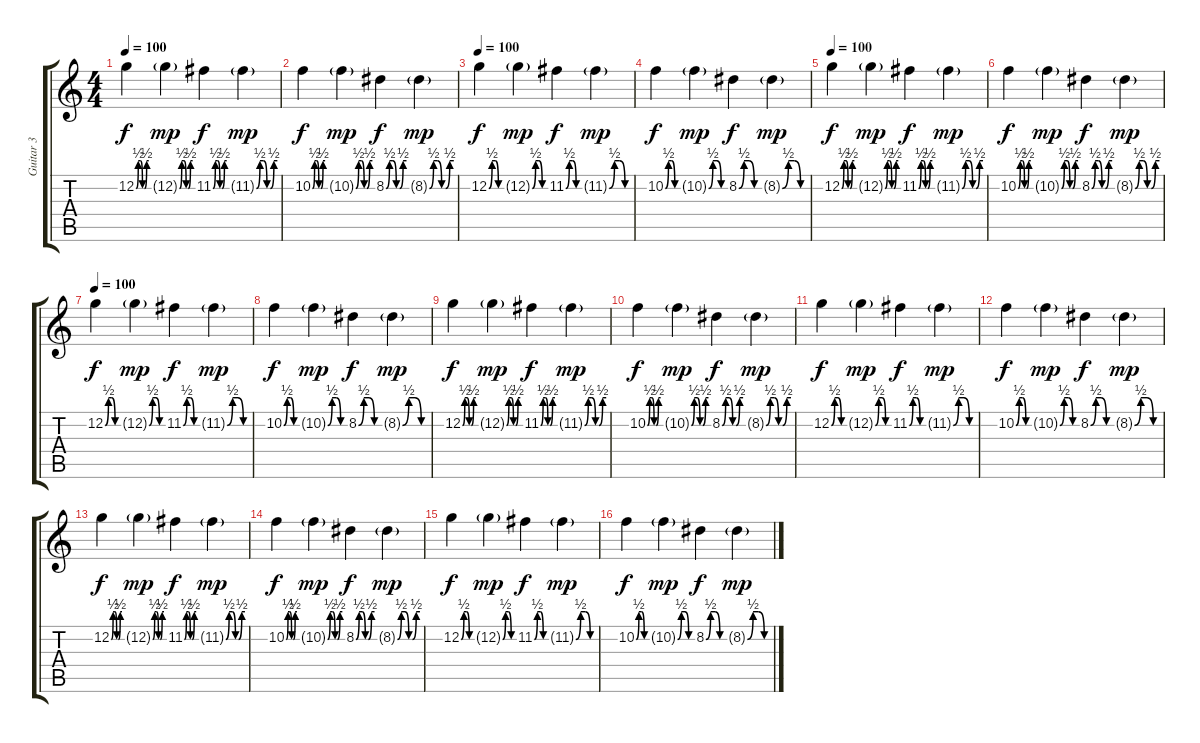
\track ("Guitar 3" "Guitar 3") {instrument overdrivenguitar}
\staff {score tabs}
\tuning (C4 G3 Eb3 Bb2 F2 C2) {hide}
\ts (4 4)
\tempo 100
\clef g2
\ks c
12.2{be (custom 0 0 10 2 20 2 30 0 40 0 50 2 60 2)}.4{dy f} 12.2{be (custom 0 0 10 2 20 2 30 0 40 0 50 2 60 2) g}.4{dy mp} 11.2{be (custom 0 0 10 2 20 2 30 0 40 0 50 2 60 2)}.4{dy f} 11.2{be (custom 0 0 10 2 20 2 30 0 40 0 50 2 60 2) g}.4{dy mp} |
10.2{be (custom 0 0 10 2 20 2 30 0 40 0 50 2 60 2)}.4{dy f} 10.2{be (custom 0 0 10 2 20 2 30 0 40 0 50 2 60 2) g}.4{dy mp} 8.2{be (custom 0 0 10 2 20 2 30 0 40 0 50 2 60 2)}.4{dy f} 8.2{be (custom 0 0 10 2 20 2 30 0 40 0 50 2 60 2) g}.4{dy mp} |
\tempo 100
12.2{be (custom 0 0 15 2 30 2 45 0 60 0)}.4{dy f} 12.2{be (custom 0 0 15 2 30 2 45 0 60 0) g}.4{dy mp} 11.2{be (custom 0 0 15 2 30 2 45 0 60 0)}.4{dy f} 11.2{be (custom 0 0 15 2 30 2 45 0 60 0) g}.4{dy mp} |
10.2{be (custom 0 0 15 2 30 2 45 0 60 0)}.4{dy f} 10.2{be (custom 0 0 15 2 30 2 45 0 60 0) g}.4{dy mp} 8.2{be (custom 0 0 15 2 30 2 45 0 60 0)}.4{dy f} 8.2{be (custom 0 0 15 2 30 2 45 0 60 0) g}.4{dy mp} |
\tempo 100
12.2{be (custom 0 0 10 2 20 2 30 0 40 0 50 2 60 2)}.4{dy f} 12.2{be (custom 0 0 10 2 20 2 30 0 40 0 50 2 60 2) g}.4{dy mp} 11.2{be (custom 0 0 10 2 20 2 30 0 40 0 50 2 60 2)}.4{dy f} 11.2{be (custom 0 0 10 2 20 2 30 0 40 0 50 2 60 2) g}.4{dy mp} |
10.2{be (custom 0 0 10 2 20 2 30 0 40 0 50 2 60 2)}.4{dy f} 10.2{be (custom 0 0 10 2 20 2 30 0 40 0 50 2 60 2) g}.4{dy mp} 8.2{be (custom 0 0 10 2 20 2 30 0 40 0 50 2 60 2)}.4{dy f} 8.2{be (custom 0 0 10 2 20 2 30 0 40 0 50 2 60 2) g}.4{dy mp} |
\tempo 100
12.2{be (custom 0 0 15 2 30 2 45 0 60 0)}.4{dy f} 12.2{be (custom 0 0 15 2 30 2 45 0 60 0) g}.4{dy mp} 11.2{be (custom 0 0 15 2 30 2 45 0 60 0)}.4{dy f} 11.2{be (custom 0 0 15 2 30 2 45 0 60 0) g}.4{dy mp} |
10.2{be (custom 0 0 15 2 30 2 45 0 60 0)}.4{dy f} 10.2{be (custom 0 0 15 2 30 2 45 0 60 0) g}.4{dy mp} 8.2{be (custom 0 0 15 2 30 2 45 0 60 0)}.4{dy f} 8.2{be (custom 0 0 15 2 30 2 45 0 60 0) g}.4{dy mp} |
12.2{be (custom 0 0 10 2 20 2 30 0 40 0 50 2 60 2)}.4{dy f} 12.2{be (custom 0 0 10 2 20 2 30 0 40 0 50 2 60 2) g}.4{dy mp} 11.2{be (custom 0 0 10 2 20 2 30 0 40 0 50 2 60 2)}.4{dy f} 11.2{be (custom 0 0 10 2 20 2 30 0 40 0 50 2 60 2) g}.4{dy mp} |
10.2{be (custom 0 0 10 2 20 2 30 0 40 0 50 2 60 2)}.4{dy f} 10.2{be (custom 0 0 10 2 20 2 30 0 40 0 50 2 60 2) g}.4{dy mp} 8.2{be (custom 0 0 10 2 20 2 30 0 40 0 50 2 60 2)}.4{dy f} 8.2{be (custom 0 0 10 2 20 2 30 0 40 0 50 2 60 2) g}.4{dy mp} |
12.2{be (custom 0 0 15 2 30 2 45 0 60 0)}.4{dy f} 12.2{be (custom 0 0 15 2 30 2 45 0 60 0) g}.4{dy mp} 11.2{be (custom 0 0 15 2 30 2 45 0 60 0)}.4{dy f} 11.2{be (custom 0 0 15 2 30 2 45 0 60 0) g}.4{dy mp} |
10.2{be (custom 0 0 15 2 30 2 45 0 60 0)}.4{dy f} 10.2{be (custom 0 0 15 2 30 2 45 0 60 0) g}.4{dy mp} 8.2{be (custom 0 0 15 2 30 2 45 0 60 0)}.4{dy f} 8.2{be (custom 0 0 15 2 30 2 45 0 60 0) g}.4{dy mp} |
12.2{be (custom 0 0 10 2 20 2 30 0 40 0 50 2 60 2)}.4{dy f} 12.2{be (custom 0 0 10 2 20 2 30 0 40 0 50 2 60 2) g}.4{dy mp} 11.2{be (custom 0 0 10 2 20 2 30 0 40 0 50 2 60 2)}.4{dy f} 11.2{be (custom 0 0 10 2 20 2 30 0 40 0 50 2 60 2) g}.4{dy mp} |
10.2{be (custom 0 0 10 2 20 2 30 0 40 0 50 2 60 2)}.4{dy f} 10.2{be (custom 0 0 10 2 20 2 30 0 40 0 50 2 60 2) g}.4{dy mp} 8.2{be (custom 0 0 10 2 20 2 30 0 40 0 50 2 60 2)}.4{dy f} 8.2{be (custom 0 0 10 2 20 2 30 0 40 0 50 2 60 2) g}.4{dy mp} |
12.2{be (custom 0 0 15 2 30 2 45 0 60 0)}.4{dy f} 12.2{be (custom 0 0 15 2 30 2 45 0 60 0) g}.4{dy mp} 11.2{be (custom 0 0 15 2 30 2 45 0 60 0)}.4{dy f} 11.2{be (custom 0 0 15 2 30 2 45 0 60 0) g}.4{dy mp} |
10.2{be (custom 0 0 15 2 30 2 45 0 60 0)}.4{dy f} 10.2{be (custom 0 0 15 2 30 2 45 0 60 0) g}.4{dy mp} 8.2{be (custom 0 0 15 2 30 2 45 0 60 0)}.4{dy f} 8.2{be (custom 0 0 15 2 30 2 45 0 60 0) g}.4{dy mp}
